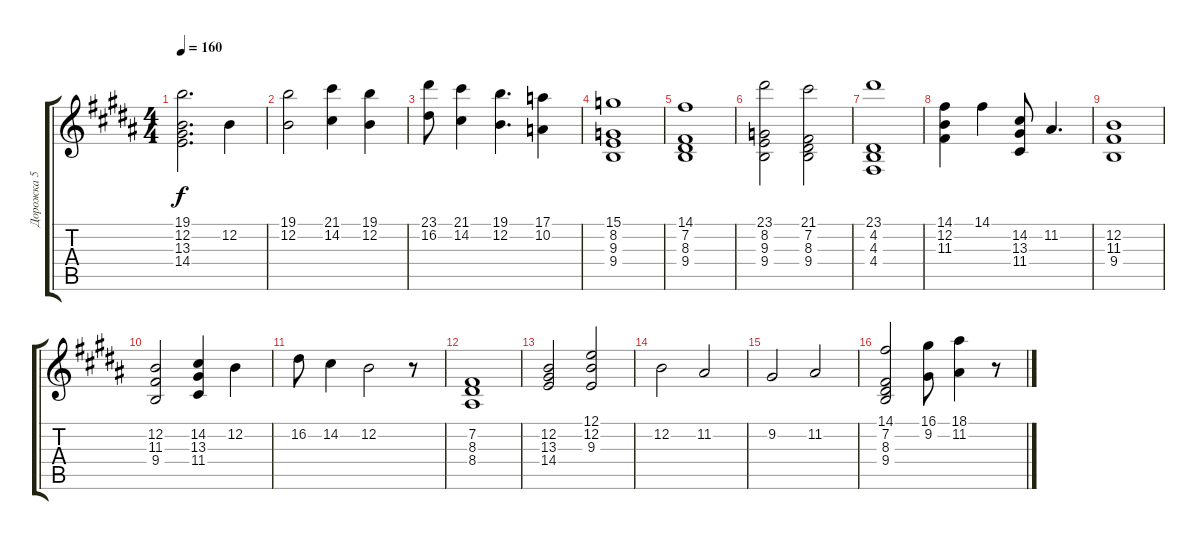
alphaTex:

\track ("Дорожка 5" "Дорожка 5") {instrument choiraahs}
\staff {score tabs}
\tuning (E4 B3 G3 D3 A2 E2) {hide}
\ts (4 4)
\tempo 160
\clef g2
\ks b
(19.1 12.2 13.3 14.4).2{d dy f} 12.2.4 |
(19.1 12.2).2 (21.1 14.2).4 (19.1 12.2).4 |
(23.1 16.2).8 (21.1 14.2).4 (19.1 12.2).4{d} (17.1 10.2).4 |
(15.1 8.2 9.3 9.4).1 |
(14.1 7.2 8.3 9.4).1 |
(23.1 8.2 9.3 9.4).2 (21.1 7.2 8.3 9.4).2 |
(23.1 4.2 4.3 4.4).1 |
(14.1 12.2 11.3).4 14.1.4 (14.2 13.3 11.4).8 11.2.4{d} |
(12.2 11.3 9.4).1 |
(12.2 11.3 9.4).2 (14.2 13.3 11.4).4 12.2.4 |
16.2.8 14.2.4 12.2.2 r.8 |
(7.2 8.3 8.4).1 |
(12.2 13.3 14.4).2 (12.1 12.2 9.3).2 |
12.2.2 11.2.2 |
9.2.2 11.2.2 |
(14.1 7.2 8.3 9.4).2 (16.1 9.2).8 (18.1 11.2).4 r.8
